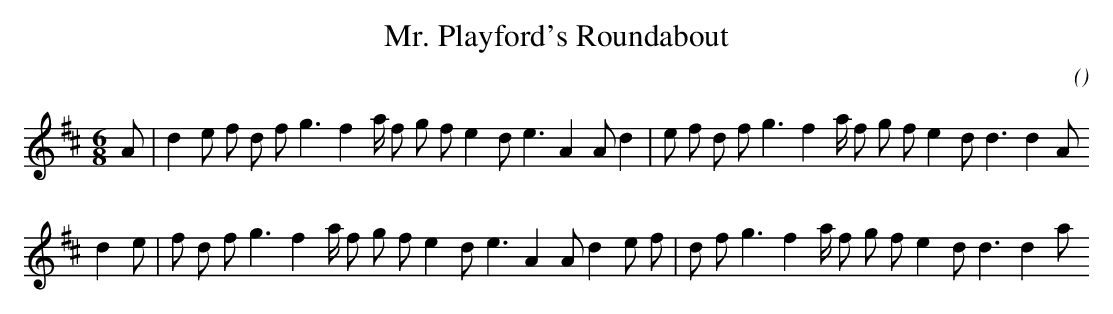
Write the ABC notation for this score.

X:1
T:  Mr. Playford's Roundabout
C:
O:
M:6/8
K:D
K:D
M:6/8
L:1/16
A2 |d4 e2 f2 d2 f2 g6 f4 a f2 g2 f2 e4 d2 e6 A4 A2 d4 |e2 f2 d2 f2 g6 f4 a f2 g2 f2 e4 d2 d6d4 A2
d4 e2 |f2 d2 f2 g6 f4 a f2 g2 f2 e4 d2 e6 A4 A2 d4 e2 f2 |d2 f2 g6 f4 a f2 g2 f2 e4 d2 d6d4 a2
